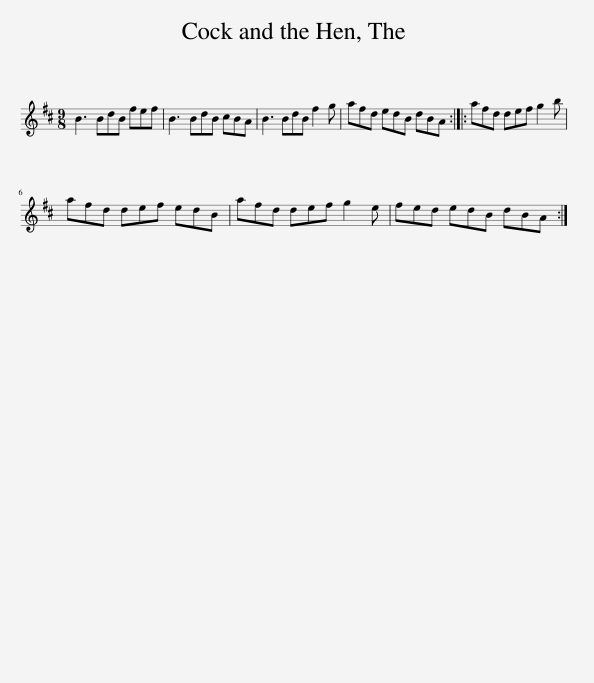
X:1
L:1/8
M:9/8
I:linebreak $
K:Bmin
V:1 treble
V:1
 B3 BdB fef | B3 BdB cBA | B3 BdB f2 g | afd edB dBA :: afd def g2 b |$ %5
 afd def edB | afd def g2 e | fed edB dBA :| %8
